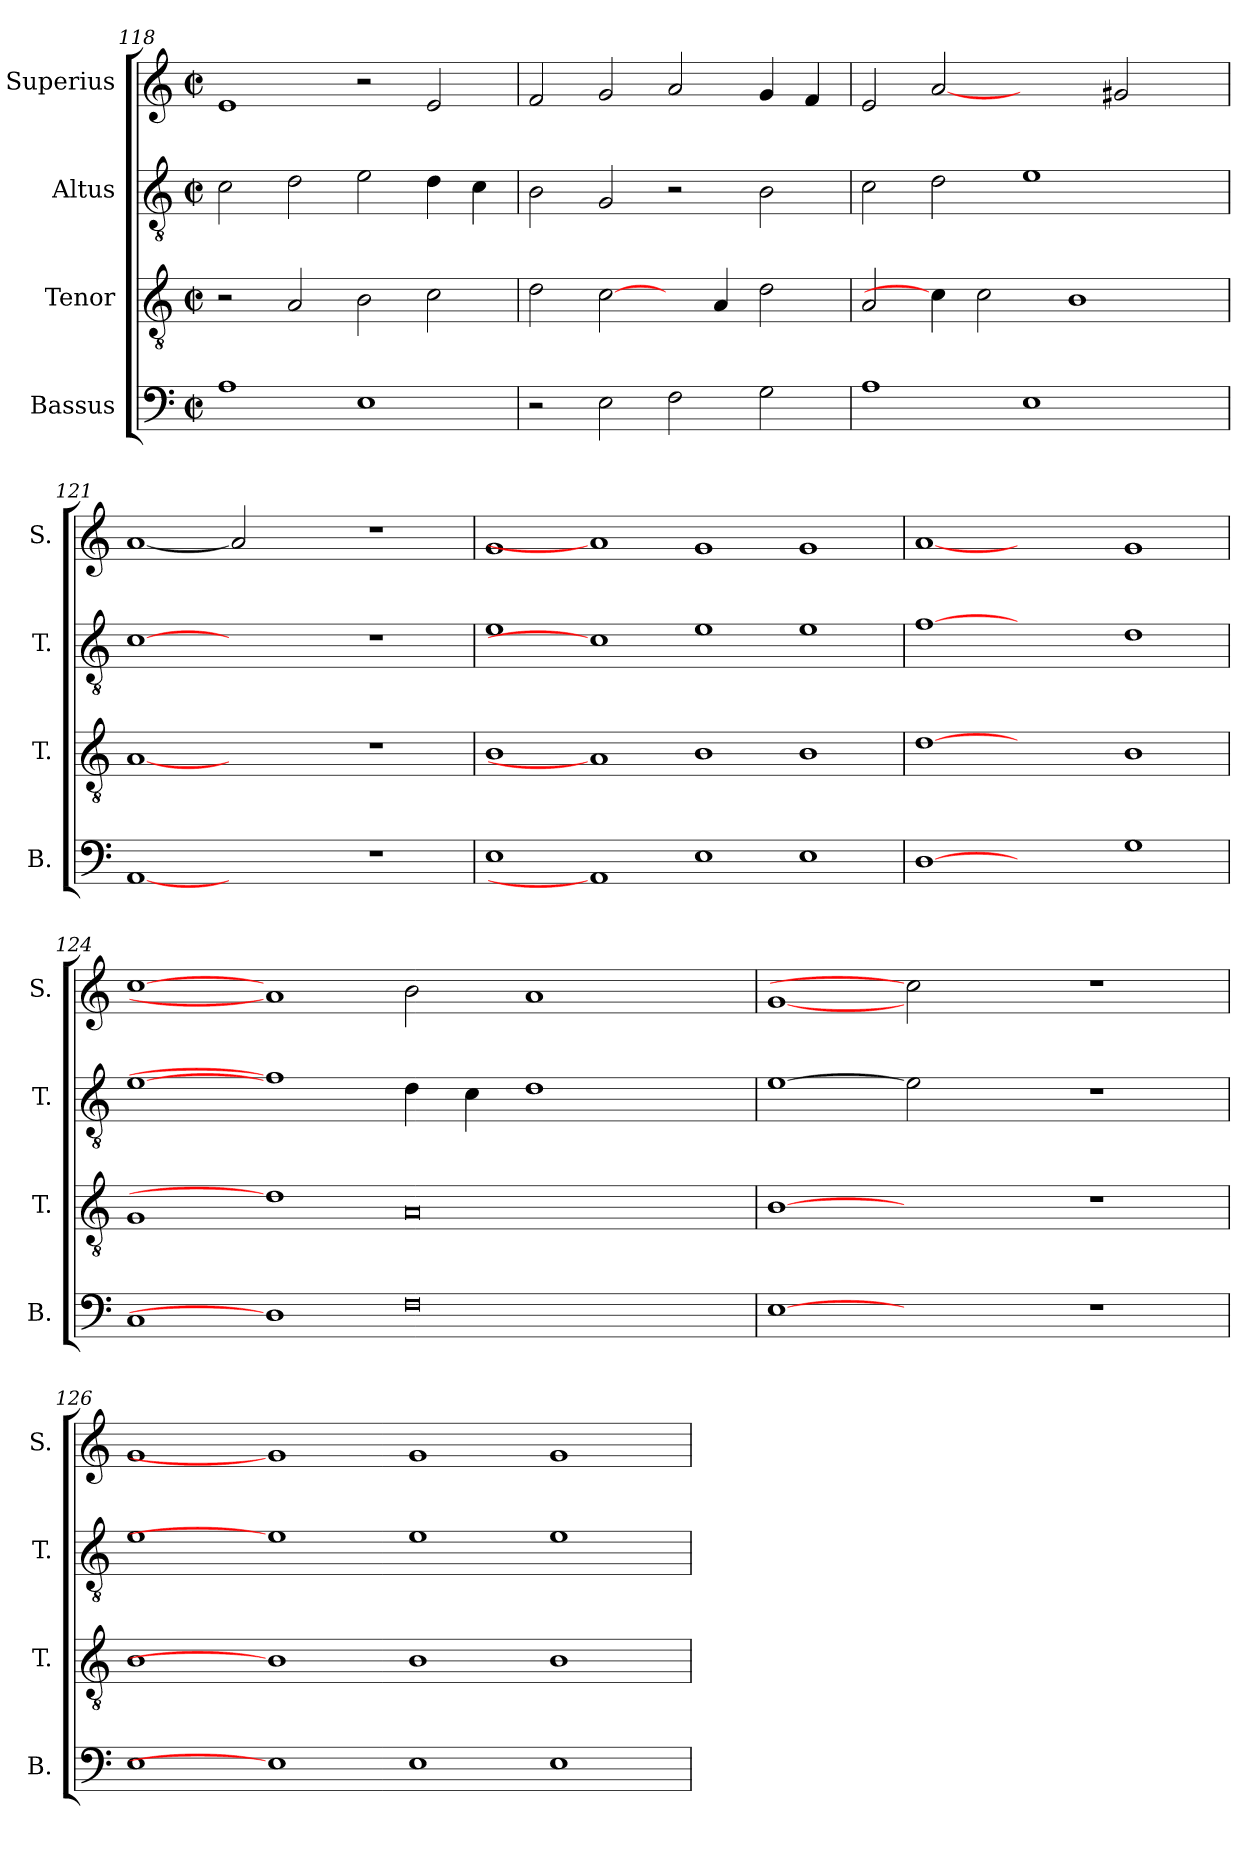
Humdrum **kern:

**kern	**kern	**kern	**kern
*part4	*part3	*part2	*part1
*staff4	*staff3	*staff2	*staff1
*I"Bassus	*I"Tenor	*I"Altus	*I"Superius
*I'B.	*I'T.	*I'T.	*I'S.
*clefF4	*clefGv2	*clefGv2	*clefG2
*	*ITrd7c12	*ITrd7c12	*
*k[]	*k[]	*k[]	*k[]
*C:	*C:	*C:	*C:
*M2/2	*M2/2	*M2/2	*M2/2
*met(c|)	*met(c|)	*met(c|)	*met(c|)
=118	=118	=118	=118
1Ai	2r	2Ci\	1ei
.	2AAi/	2Di\	.
1Ei	2BBi\	2Ei\	2r
.	2Ci\	4Di\	2ei/
.	.	4Ci\	.
!!LO:PB:g=z
=119	=119	=119	=119
2r	2Di\	2BBi\	2fi/
2Ei\	[2Ci\	2GGi/	2gi/
2Fi\	4ryy	2r	2ai/
.	4AAi/	.	.
2Gi\	2Di\	2BBi\	4gi/
.	.	.	4fi/
=120	=120	=120	=120
1Ai	2AAi/	2Ci\	2ei/
.	4Ci\]	2Di\	[2ai
.	2Ci\	.	.
1Ei	.	1Ei	2ryy
.	1BBi	.	.
.	.	.	2g#Xi/
4ryy	.	4ryy	4ryy
=121	=121	=121	=121
[1AAi	[1AAi	[1Ci	[1ai
1ryy	1ryy	1ryy	2ai]
.	.	.	2ryy
1r	1r	1r	1r
=122	=122	=122	=122
1Ei	1BBi	1Ei	1gi
1AAi]	1AAi]	1Ci]	1ai]
1Ei	1BBi	1Ei	1gi
1Ei	1BBi	1Ei	1gi
=123	=123	=123	=123
[1Di	[1Di	[1Fi	[1ai
1ryy	1ryy	1ryy	1ryy
1Gi	1BBi	1Di	1gi
!!LO:LB:g=z
=124	=124	=124	=124
1Ci	1GGi	[1Ei	[1cci
1Di]	1Di]	1Fi]	1ai]
0Fi	0AAi	4Di\	2bi\
.	.	4Ci\	.
.	.	1Di	1ai
.	.	2ryy	2ryy
=125	=125	=125	=125
[1Ei	[1BBi	[1Ei	[1gi
1ryy	1ryy	2Ei]	2cci]
.	.	2ryy	2ryy
1r	1r	1r	1r
=126	=126	=126	=126
1Ei	1BBi	1Ei	1gi
1Ei]	1BBi]	1Ei]	1gi]
1Ei	1BBi	1Ei	1gi
1Ei	1BBi	1Ei	1gi
=	=	=	=
*-	*-	*-	*-
